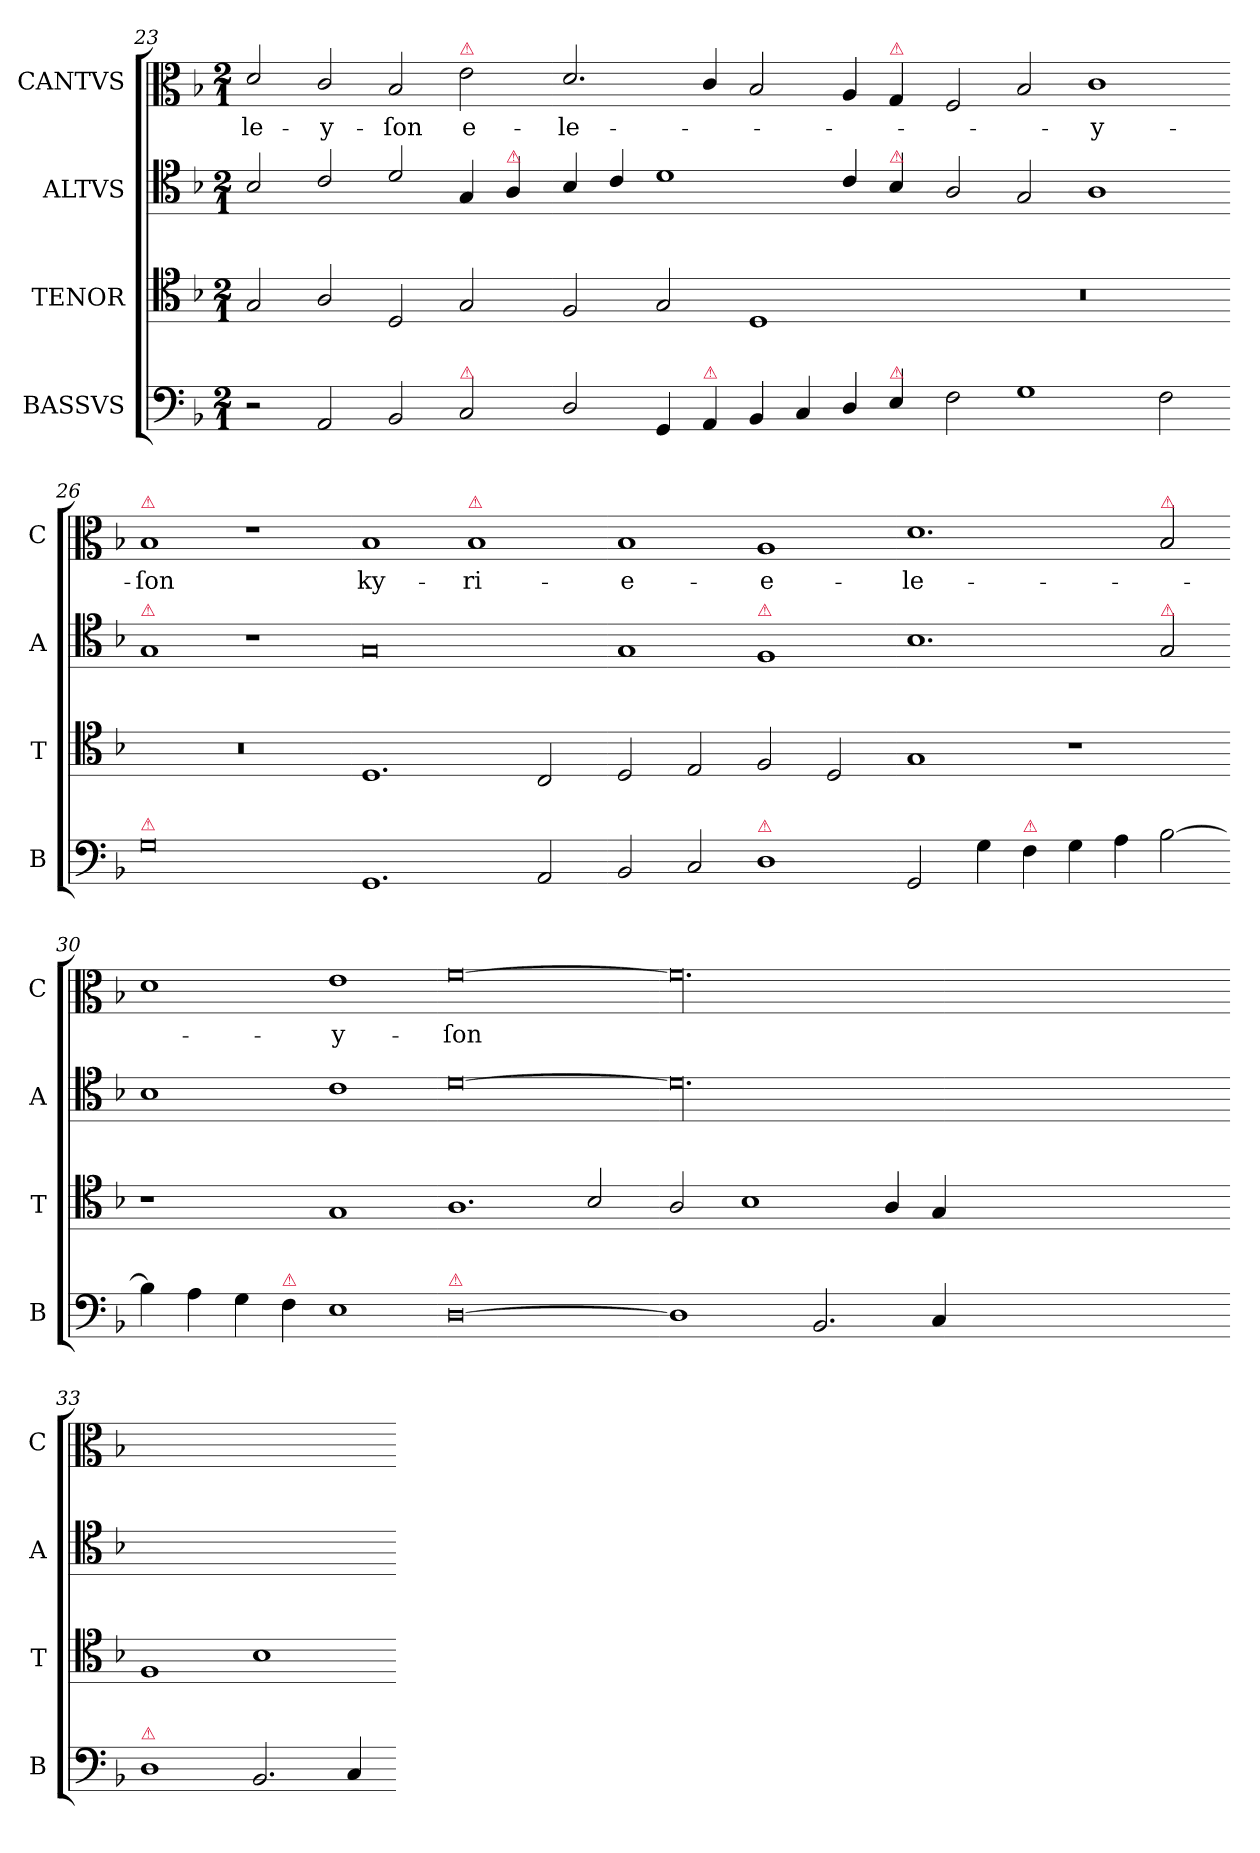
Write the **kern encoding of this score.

**kern	**kern	**kern	**kern	**text
*part4	*part3	*part2	*part1	*part1
*staff4	*staff3	*staff2	*staff1	*staff1
*I"BASSVS	*I"TENOR	*I"ALTVS	*I"CANTVS	*
*I'B	*I'T	*I'A	*I'C	*
*clefF4	*clefC4	*clefC4	*clefC3	*
*k[b-]	*k[b-]	*k[b-]	*k[b-]	*
*d:	*d:	*d:	*d:	*
*M2/1	*M2/1	*M2/1	*M2/1	*
=23	=23	=23	=23	=23
!	!	!	!	!LO:LY:i
2r	2G/	2B-/	2d/	-le-
!	!	!	!	!LO:LY:i
2AA/	2A/	2c/	2c/	-y-
!	!	!	!	!LO:LY:i
2BB-/	2D/	2d/	2B-/	-ſon
!	!	!	!LO:TX:a:color=crimson:t=⚠	!
!LO:TX:a:color=crimson:t=⚠	!	!	!	!
!	!	!	!	!LO:LY:i
2C/	2G/	4G/	2e\	e-
!	!	!LO:TX:a:color=crimson:t=⚠	!	!
.	.	4A/	.	.
=24-	=24-	=24-	=24-	=24-
!	!	!	!	!LO:LY:i
2D/	2F/	4B-/	2.d/	-le-
.	.	4c/	.	.
4GG/	2G/	1d	.	.
!LO:TX:a:color=crimson:t=⚠	!	!	!	!
4AA/	.	.	4c/	.
4BB-/	1D	.	2B-/	.
4C/	.	.	.	.
4D/	.	4c/	4A/	.
!	!	!	!LO:TX:a:color=crimson:t=⚠	!
!	!	!LO:TX:a:color=crimson:t=⚠	!	!
!LO:TX:a:color=crimson:t=⚠	!	!	!	!
4E/	.	4B-/	4G/	.
=25-	=25-	=25-	=25-	=25-
2F\	0r	2A/	2F/	.
1G	.	2G/	2B-/	.
!	!	!	!	!LO:LY:i
.	.	1A	1c	-y-
2F\	.	.	.	.
=26-	=26-	=26-	=26-	=26-
!	!	!	!LO:TX:a:color=crimson:t=⚠	!
!	!	!LO:TX:a:color=crimson:t=⚠	!	!
!LO:TX:a:color=crimson:t=⚠	!	!	!	!
!	!	!	!	!LO:LY:i
0G	0r	1G	1B-	-ſon
.	.	1r	1r	.
=27-	=27-	=27-	=27-	=27-
!	!	!	!	!LO:LY:i
1.GG	1.D	0G	1B-	ky-
!	!	!	!LO:TX:a:color=crimson:t=⚠	!
!	!	!	!	!LO:LY:i
.	.	.	1B-	-ri-
2AA/	2C/	.	.	.
=28-	=28-	=28-	=28-	=28-
!	!	!	!	!LO:LY:i
2BB-/	2D/	1G	1B-	-e-
2C/	2E/	.	.	.
!	!	!LO:TX:a:color=crimson:t=⚠	!	!
!LO:TX:a:color=crimson:t=⚠	!	!	!	!
!	!	!	!	!LO:LY:i
1D	2F/	1F	1A	-e-
.	2D/	.	.	.
=29-	=29-	=29-	=29-	=29-
!	!	!	!	!LO:LY:i
2GG/	1G	1.B-	1.d	-le-
4G\	.	.	.	.
!LO:TX:a:color=crimson:t=⚠	!	!	!	!
4F\	.	.	.	.
4G\	1r	.	.	.
4A\	.	.	.	.
!	!	!	!LO:TX:a:color=crimson:t=⚠	!
!	!	!LO:TX:a:color=crimson:t=⚠	!	!
[2B-\	.	2G/	2B-/	.
=30-	=30-	=30-	=30-	=30-
4B-\]	1r	1B-	1d	.
4A\	.	.	.	.
4G\	.	.	.	.
!LO:TX:a:color=crimson:t=⚠	!	!	!	!
4F\	.	.	.	.
!	!	!	!	!LO:LY:i
1E	1G	1c	1e	-y-
=31-	=31-	=31-	=31-	=31-
!LO:TX:a:color=crimson:t=⚠	!	!	!	!
!	!	!	!	!LO:LY:i
[0D	1.A	[0d	[0f	-ſon
.	2B-/	.	.	.
=32-	=32-	=32-	=32-	=32-
1D]	2A/	00.d]	00.f]	.
.	1B-	.	.	.
2.BB-/	.	.	.	.
.	4A/	.	.	.
4C/	4G/	.	.	.
00ryy	00ryy	.	.	.
=33-	=33-	=33-	=33-	=33-
!LO:TX:a:color=crimson:t=⚠	!	!	!	!
1D	1F	0ryy	0ryy	.
2.BB-/	1B-	.	.	.
4C/	.	.	.	.
=-	=-	=-	=-	=-
*-	*-	*-	*-	*-
